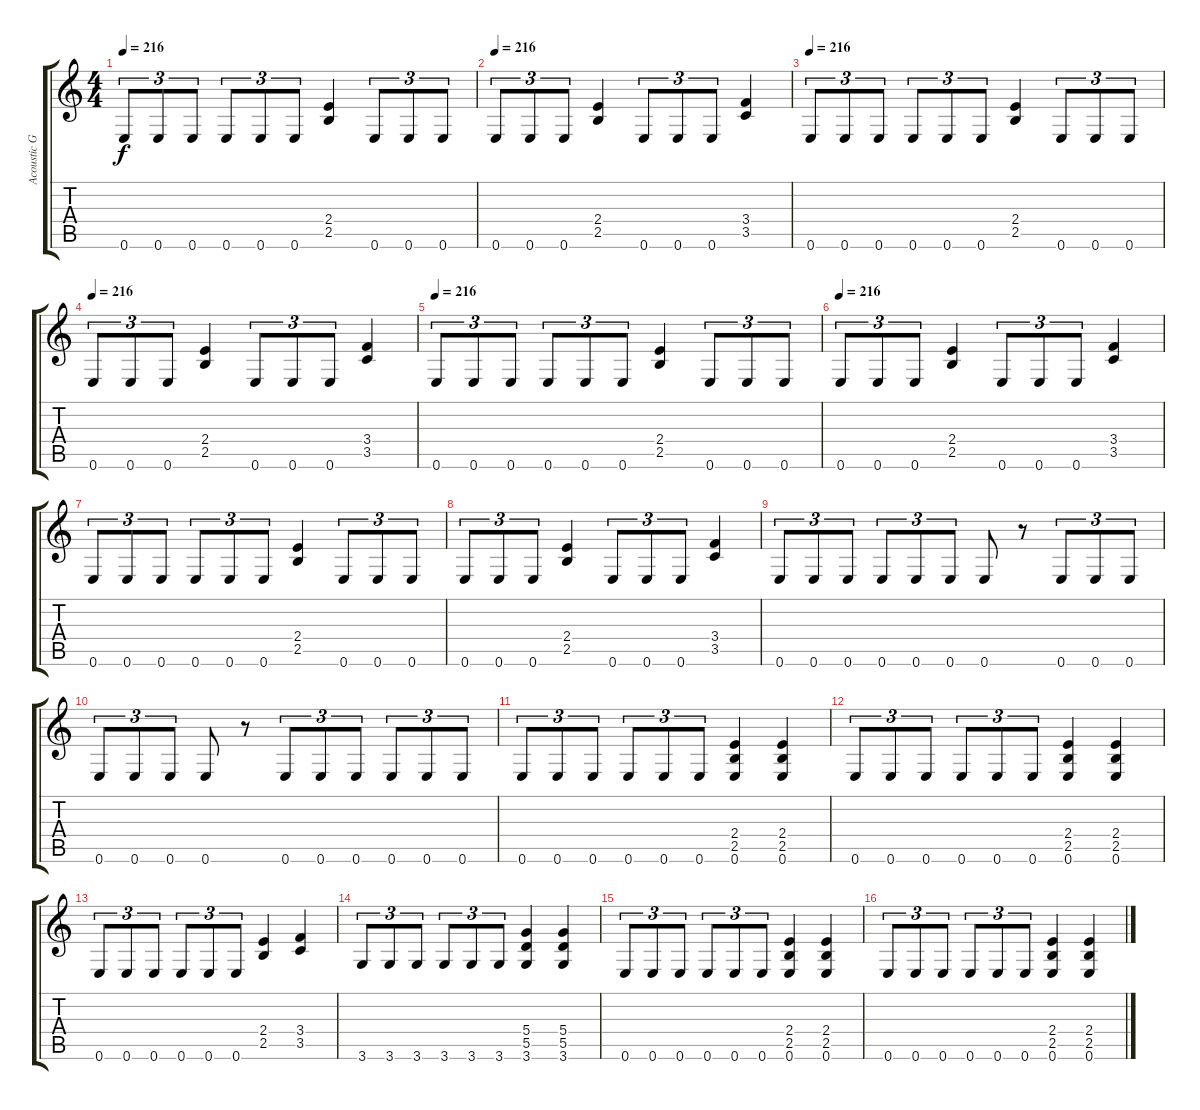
\track ("Acoustic Guitar (Guitar 1)" "Acoustic G") {instrument acousticguitarsteel}
\staff {score tabs}
\tuning (E4 B3 G3 D3 A2 E2) {hide}
\ts (4 4)
\tempo 216
\clef g2
\ks c
0.6.8{tu (3 2) dy f} 0.6.8{tu (3 2)} 0.6.8{tu (3 2)} 0.6.8{tu (3 2)} 0.6.8{tu (3 2)} 0.6.8{tu (3 2)} (2.4 2.5).4 0.6.8{tu (3 2)} 0.6.8{tu (3 2)} 0.6.8{tu (3 2)} |
\tempo 216
0.6.8{tu (3 2)} 0.6.8{tu (3 2)} 0.6.8{tu (3 2)} (2.4 2.5).4 0.6.8{tu (3 2)} 0.6.8{tu (3 2)} 0.6.8{tu (3 2)} (3.4 3.5).4 |
\tempo 216
0.6.8{tu (3 2)} 0.6.8{tu (3 2)} 0.6.8{tu (3 2)} 0.6.8{tu (3 2)} 0.6.8{tu (3 2)} 0.6.8{tu (3 2)} (2.4 2.5).4 0.6.8{tu (3 2)} 0.6.8{tu (3 2)} 0.6.8{tu (3 2)} |
\tempo 216
0.6.8{tu (3 2)} 0.6.8{tu (3 2)} 0.6.8{tu (3 2)} (2.4 2.5).4 0.6.8{tu (3 2)} 0.6.8{tu (3 2)} 0.6.8{tu (3 2)} (3.4 3.5).4 |
\tempo 216
0.6.8{tu (3 2)} 0.6.8{tu (3 2)} 0.6.8{tu (3 2)} 0.6.8{tu (3 2)} 0.6.8{tu (3 2)} 0.6.8{tu (3 2)} (2.4 2.5).4 0.6.8{tu (3 2)} 0.6.8{tu (3 2)} 0.6.8{tu (3 2)} |
\tempo 216
0.6.8{tu (3 2)} 0.6.8{tu (3 2)} 0.6.8{tu (3 2)} (2.4 2.5).4 0.6.8{tu (3 2)} 0.6.8{tu (3 2)} 0.6.8{tu (3 2)} (3.4 3.5).4 |
0.6.8{tu (3 2)} 0.6.8{tu (3 2)} 0.6.8{tu (3 2)} 0.6.8{tu (3 2)} 0.6.8{tu (3 2)} 0.6.8{tu (3 2)} (2.4 2.5).4 0.6.8{tu (3 2)} 0.6.8{tu (3 2)} 0.6.8{tu (3 2)} |
0.6.8{tu (3 2)} 0.6.8{tu (3 2)} 0.6.8{tu (3 2)} (2.4 2.5).4 0.6.8{tu (3 2)} 0.6.8{tu (3 2)} 0.6.8{tu (3 2)} (3.4 3.5).4 |
0.6.8{tu (3 2)} 0.6.8{tu (3 2)} 0.6.8{tu (3 2)} 0.6.8{tu (3 2)} 0.6.8{tu (3 2)} 0.6.8{tu (3 2)} 0.6.8 r.8 0.6.8{tu (3 2)} 0.6.8{tu (3 2)} 0.6.8{tu (3 2)} |
0.6.8{tu (3 2)} 0.6.8{tu (3 2)} 0.6.8{tu (3 2)} 0.6.8 r.8 0.6.8{tu (3 2)} 0.6.8{tu (3 2)} 0.6.8{tu (3 2)} 0.6.8{tu (3 2)} 0.6.8{tu (3 2)} 0.6.8{tu (3 2)} |
0.6.8{tu (3 2)} 0.6.8{tu (3 2)} 0.6.8{tu (3 2)} 0.6.8{tu (3 2)} 0.6.8{tu (3 2)} 0.6.8{tu (3 2)} (2.4 2.5 0.6).4 (2.4 2.5 0.6).4 |
0.6.8{tu (3 2)} 0.6.8{tu (3 2)} 0.6.8{tu (3 2)} 0.6.8{tu (3 2)} 0.6.8{tu (3 2)} 0.6.8{tu (3 2)} (2.4 2.5 0.6).4 (2.4 2.5 0.6).4 |
0.6.8{tu (3 2)} 0.6.8{tu (3 2)} 0.6.8{tu (3 2)} 0.6.8{tu (3 2)} 0.6.8{tu (3 2)} 0.6.8{tu (3 2)} (2.4 2.5).4 (3.4 3.5).4 |
3.6.8{tu (3 2)} 3.6.8{tu (3 2)} 3.6.8{tu (3 2)} 3.6.8{tu (3 2)} 3.6.8{tu (3 2)} 3.6.8{tu (3 2)} (5.4 5.5 3.6).4 (5.4 5.5 3.6).4 |
0.6.8{tu (3 2)} 0.6.8{tu (3 2)} 0.6.8{tu (3 2)} 0.6.8{tu (3 2)} 0.6.8{tu (3 2)} 0.6.8{tu (3 2)} (2.4 2.5 0.6).4 (2.4 2.5 0.6).4 |
0.6.8{tu (3 2)} 0.6.8{tu (3 2)} 0.6.8{tu (3 2)} 0.6.8{tu (3 2)} 0.6.8{tu (3 2)} 0.6.8{tu (3 2)} (2.4 2.5 0.6).4 (2.4 2.5 0.6).4
